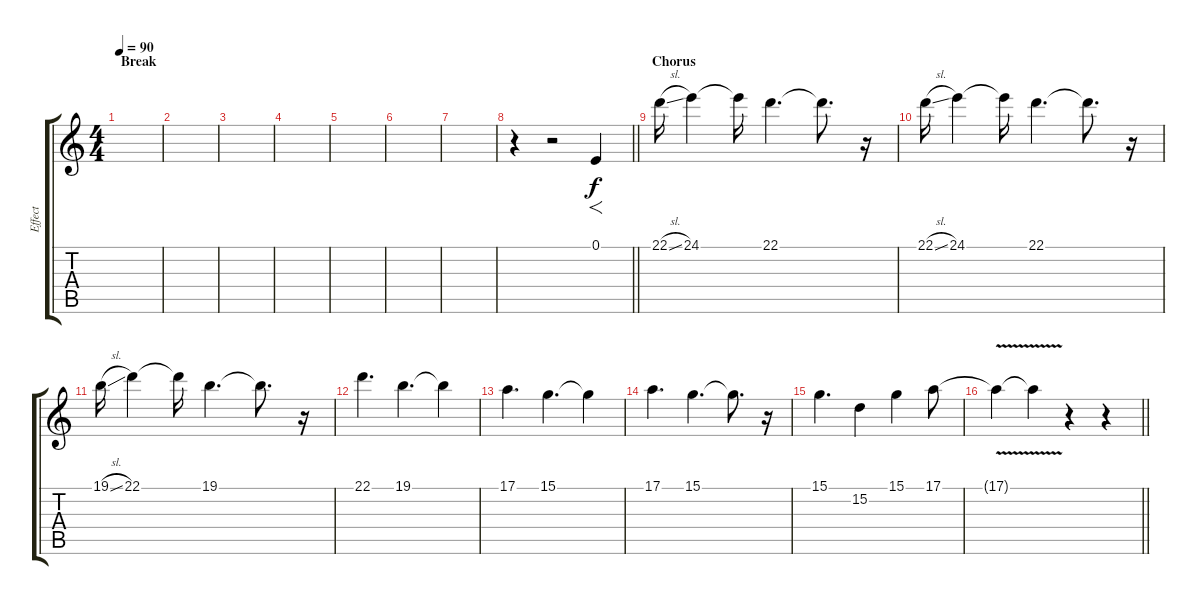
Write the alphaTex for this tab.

\track ("Effect" "Effect") {instrument panflute}
\staff {score tabs}
\tuning (E4 B3 G3 D3 A2 E2) {hide}
\ts (4 4)
\section ("" "Break")
\tempo 90
\clef g2
\ks c
|
|
|
|
|
|
|
\barLineRight lightlight
r.4 r.2 0.1.4{f} |
\section ("" "Chorus")
22.1{sl}.16{instrument panflute} 24.1.4 24.1{t}.16 22.1.4{d} 22.1{t}.8{d} r.16 |
22.1{sl}.16 24.1.4 24.1{t}.16 22.1.4{d} 22.1{t}.8{d} r.16 |
19.1{sl}.16 22.1.4 22.1{t}.16 19.1.4{d} 19.1{t}.8{d} r.16 |
22.1.4{d} 19.1.4{d} 19.1{t}.4 |
17.1.4{d} 15.1.4{d} 15.1{t}.4 |
17.1.4{d} 15.1.4{d} 15.1{t}.8{d} r.16 |
15.1.4{d} 15.2.4 15.1.4 17.1.8 |
\barLineRight lightlight
17.1{v t}.4 17.1{t}.4 r.4 r.4
